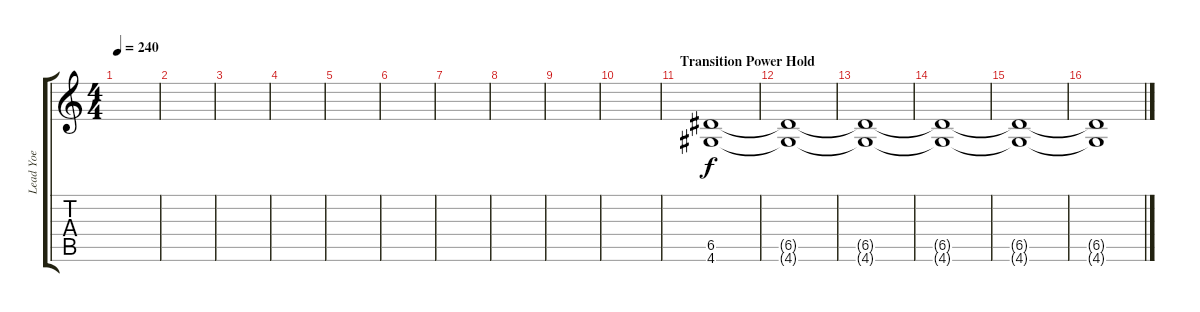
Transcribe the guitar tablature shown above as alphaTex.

\track ("Lead Yoe" "Lead Yoe") {instrument overdrivenguitar}
\staff {score tabs}
\tuning (E4 B3 G3 D3 A2 E2) {hide}
\ts (4 4)
\tempo 240
\clef g2
\ks c
|
|
|
|
|
|
|
|
|
|
\section ("" "Transition Power Hold")
(6.5 4.6).1 |
(6.5{t} 4.6{t}).1 |
(6.5{t} 4.6{t}).1 |
(6.5{t} 4.6{t}).1 |
(6.5{t} 4.6{t}).1{volume 9} |
(6.5{t} 4.6{t}).1
